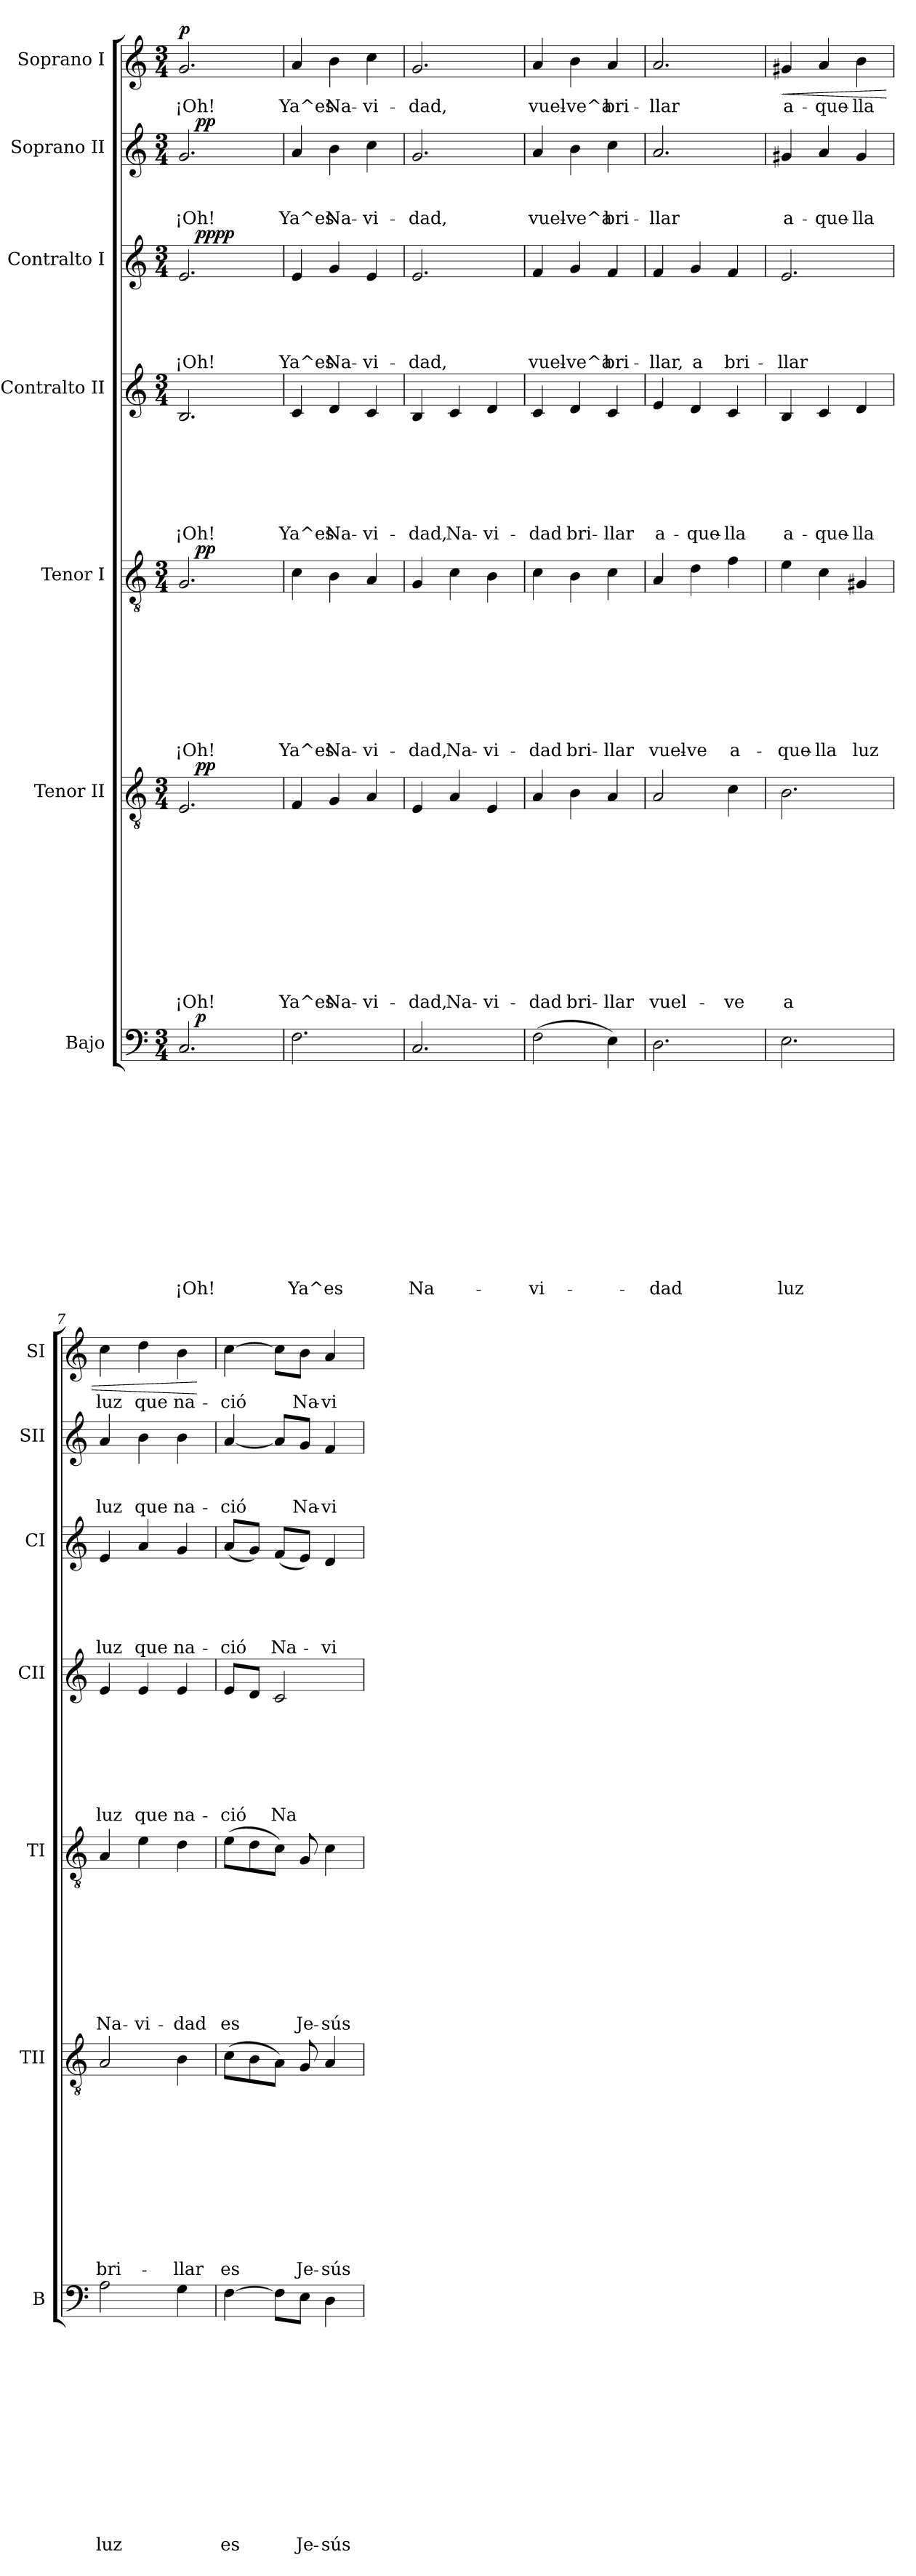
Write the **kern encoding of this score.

**kern	**text	**text	**text	**text	**text	**text	**text	**text	**text	**text	**text	**text	**text	**dynam	**kern	**text	**text	**text	**text	**text	**text	**text	**text	**text	**text	**text	**dynam	**kern	**text	**text	**text	**text	**text	**text	**text	**text	**text	**dynam	**kern	**text	**text	**text	**text	**text	**text	**text	**kern	**text	**text	**text	**text	**text	**dynam	**kern	**text	**text	**text	**dynam	**kern	**text	**dynam
*part7	*part7	*part7	*part7	*part7	*part7	*part7	*part7	*part7	*part7	*part7	*part7	*part7	*part7	*part7	*part6	*part6	*part6	*part6	*part6	*part6	*part6	*part6	*part6	*part6	*part6	*part6	*part6	*part5	*part5	*part5	*part5	*part5	*part5	*part5	*part5	*part5	*part5	*part5	*part4	*part4	*part4	*part4	*part4	*part4	*part4	*part4	*part3	*part3	*part3	*part3	*part3	*part3	*part3	*part2	*part2	*part2	*part2	*part2	*part1	*part1	*part1
*staff7	*staff7	*staff7	*staff7	*staff7	*staff7	*staff7	*staff7	*staff7	*staff7	*staff7	*staff7	*staff7	*staff7	*staff7	*staff6	*staff6	*staff6	*staff6	*staff6	*staff6	*staff6	*staff6	*staff6	*staff6	*staff6	*staff6	*staff6	*staff5	*staff5	*staff5	*staff5	*staff5	*staff5	*staff5	*staff5	*staff5	*staff5	*staff5	*staff4	*staff4	*staff4	*staff4	*staff4	*staff4	*staff4	*staff4	*staff3	*staff3	*staff3	*staff3	*staff3	*staff3	*staff3	*staff2	*staff2	*staff2	*staff2	*staff2	*staff1	*staff1	*staff1
*I"Bajo	*	*	*	*	*	*	*	*	*	*	*	*	*	*	*I"Tenor II	*	*	*	*	*	*	*	*	*	*	*	*	*I"Tenor I	*	*	*	*	*	*	*	*	*	*	*I"Contralto II	*	*	*	*	*	*	*	*I"Contralto I	*	*	*	*	*	*	*I"Soprano II	*	*	*	*	*I"Soprano I	*	*
*I'B	*	*	*	*	*	*	*	*	*	*	*	*	*	*	*I'TII	*	*	*	*	*	*	*	*	*	*	*	*	*I'TI	*	*	*	*	*	*	*	*	*	*	*I'CII	*	*	*	*	*	*	*	*I'CI	*	*	*	*	*	*	*I'SII	*	*	*	*	*I'SI	*	*
*clefF4	*	*	*	*	*	*	*	*	*	*	*	*	*	*	*clefGv2	*	*	*	*	*	*	*	*	*	*	*	*	*clefGv2	*	*	*	*	*	*	*	*	*	*	*clefG2	*	*	*	*	*	*	*	*clefG2	*	*	*	*	*	*	*clefG2	*	*	*	*	*clefG2	*	*
*k[]	*	*	*	*	*	*	*	*	*	*	*	*	*	*	*k[]	*	*	*	*	*	*	*	*	*	*	*	*	*k[]	*	*	*	*	*	*	*	*	*	*	*k[]	*	*	*	*	*	*	*	*k[]	*	*	*	*	*	*	*k[]	*	*	*	*	*k[]	*	*
*C:	*	*	*	*	*	*	*	*	*	*	*	*	*	*	*C:	*	*	*	*	*	*	*	*	*	*	*	*	*C:	*	*	*	*	*	*	*	*	*	*	*C:	*	*	*	*	*	*	*	*C:	*	*	*	*	*	*	*C:	*	*	*	*	*C:	*	*
*M3/4	*	*	*	*	*	*	*	*	*	*	*	*	*	*	*M3/4	*	*	*	*	*	*	*	*	*	*	*	*	*M3/4	*	*	*	*	*	*	*	*	*	*	*M3/4	*	*	*	*	*	*	*	*M3/4	*	*	*	*	*	*	*M3/4	*	*	*	*	*M3/4	*	*
=1	=1	=1	=1	=1	=1	=1	=1	=1	=1	=1	=1	=1	=1	=1	=1	=1	=1	=1	=1	=1	=1	=1	=1	=1	=1	=1	=1	=1	=1	=1	=1	=1	=1	=1	=1	=1	=1	=1	=1	=1	=1	=1	=1	=1	=1	=1	=1	=1	=1	=1	=1	=1	=1	=1	=1	=1	=1	=1	=1	=1	=1
!	!	!	!	!	!	!	!	!	!	!	!	!	!LO:LY:b	!	!	!	!	!	!	!	!	!	!	!	!	!LO:LY:b	!	!	!	!	!	!	!	!	!	!	!LO:LY:b	!	!	!	!	!	!	!	!	!LO:LY:b	!	!	!	!	!	!LO:LY:b	!	!	!	!	!LO:LY:b	!	!	!LO:LY:b	!LO:DY:a
*^	*	*	*	*	*	*	*	*	*	*	*	*	*	*	*^	*	*	*	*	*	*	*	*	*	*	*	*	*^	*	*	*	*	*	*	*	*	*	*	*	*	*	*	*	*	*	*	*^	*	*	*	*	*	*	*^	*	*	*	*	*	*	*
2.C/	16ryy	.	.	.	.	.	.	.	.	.	.	.	.	¡Oh!	.	2.E/	16ryy	.	.	.	.	.	.	.	.	.	.	¡Oh!	.	2.G/	16ryy	.	.	.	.	.	.	.	.	¡Oh!	.	2.B/	.	.	.	.	.	.	¡Oh!	2.e/	16ryy	.	.	.	.	¡Oh!	.	2.g/	16ryy	.	.	¡Oh!	.	2.g/	¡Oh!	p
!	!	!	!	!	!	!	!	!	!	!	!	!	!	!	!LO:DY:a	!	!	!	!	!	!	!	!	!	!	!	!	!	!LO:DY:a	!	!	!	!	!	!	!	!	!	!	!	!LO:DY:a	!	!	!	!	!	!	!	!	!	!	!	!	!	!	!	!LO:DY:a	!	!	!	!	!	!	!	!	!
!	!	!	!	!	!	!	!	!	!	!	!	!	!	!	!	!	!	!	!	!	!	!	!	!	!	!	!	!	!	!	!	!	!	!	!	!	!	!	!	!	!	!	!	!	!	!	!	!	!	!	!	!	!	!	!	!	!LO:DY:n=1:b	!	!	!	!	!	!LO:DY:a	!	!	!
.	2ryy	.	.	.	.	.	.	.	.	.	.	.	.	.	p	.	2ryy	.	.	.	.	.	.	.	.	.	.	.	pp	.	2ryy	.	.	.	.	.	.	.	.	.	pp	.	.	.	.	.	.	.	.	.	2ryy	.	.	.	.	.	pp pp	.	2ryy	.	.	.	pp	.	.	.
.	8.ryy	.	.	.	.	.	.	.	.	.	.	.	.	.	.	.	8.ryy	.	.	.	.	.	.	.	.	.	.	.	.	.	8.ryy	.	.	.	.	.	.	.	.	.	.	.	.	.	.	.	.	.	.	.	8.ryy	.	.	.	.	.	.	.	8.ryy	.	.	.	.	.	.	.
=2	=2	=2	=2	=2	=2	=2	=2	=2	=2	=2	=2	=2	=2	=2	=2	=2	=2	=2	=2	=2	=2	=2	=2	=2	=2	=2	=2	=2	=2	=2	=2	=2	=2	=2	=2	=2	=2	=2	=2	=2	=2	=2	=2	=2	=2	=2	=2	=2	=2	=2	=2	=2	=2	=2	=2	=2	=2	=2	=2	=2	=2	=2	=2	=2	=2	=2
!	!	!	!	!	!	!	!	!	!	!	!	!	!	!LO:LY:b	!	!	!	!	!	!	!	!	!	!	!	!	!	!LO:LY:b	!	!	!	!	!	!	!	!	!	!	!	!LO:LY:b	!	!	!	!	!	!	!	!	!LO:LY:b	!	!	!	!	!	!	!LO:LY:b	!	!	!	!	!	!LO:LY:b	!	!	!LO:LY:b	!
*v	*v	*	*	*	*	*	*	*	*	*	*	*	*	*	*	*	*	*	*	*	*	*	*	*	*	*	*	*	*	*v	*v	*	*	*	*	*	*	*	*	*	*	*	*	*	*	*	*	*	*	*v	*v	*	*	*	*	*	*	*v	*v	*	*	*	*	*	*	*
*	*	*	*	*	*	*	*	*	*	*	*	*	*	*	*v	*v	*	*	*	*	*	*	*	*	*	*	*	*	*	*	*	*	*	*	*	*	*	*	*	*	*	*	*	*	*	*	*	*	*	*	*	*	*	*	*	*	*	*	*	*	*	*
2.F\	.	.	.	.	.	.	.	.	.	.	.	.	Ya^es	.	4F/	.	.	.	.	.	.	.	.	.	.	Ya^es	.	4c\	.	.	.	.	.	.	.	.	Ya^es	.	4c/	.	.	.	.	.	.	Ya^es	4e/	.	.	.	.	Ya^es	.	4a/	.	.	Ya^es	.	4a/	Ya^es	.
!	!	!	!	!	!	!	!	!	!	!	!	!	!	!	!	!	!	!	!	!	!	!	!	!	!	!LO:LY:b	!	!	!	!	!	!	!	!	!	!	!LO:LY:b	!	!	!	!	!	!	!	!	!LO:LY:b	!	!	!	!	!	!LO:LY:b	!	!	!	!	!LO:LY:b	!	!	!LO:LY:b	!
.	.	.	.	.	.	.	.	.	.	.	.	.	.	.	4G/	.	.	.	.	.	.	.	.	.	.	Na-	.	4B\	.	.	.	.	.	.	.	.	Na-	.	4d/	.	.	.	.	.	.	Na-	4g/	.	.	.	.	Na-	.	4b\	.	.	Na-	.	4b\	Na-	.
!	!	!	!	!	!	!	!	!	!	!	!	!	!	!	!	!	!	!	!	!	!	!	!	!	!	!LO:LY:b	!	!	!	!	!	!	!	!	!	!	!LO:LY:b	!	!	!	!	!	!	!	!	!LO:LY:b	!	!	!	!	!	!LO:LY:b	!	!	!	!	!LO:LY:b	!	!	!LO:LY:b	!
.	.	.	.	.	.	.	.	.	.	.	.	.	.	.	4A/	.	.	.	.	.	.	.	.	.	.	-vi-	.	4A/	.	.	.	.	.	.	.	.	-vi-	.	4c/	.	.	.	.	.	.	-vi-	4e/	.	.	.	.	-vi-	.	4cc\	.	.	-vi-	.	4cc\	-vi-	.
=3	=3	=3	=3	=3	=3	=3	=3	=3	=3	=3	=3	=3	=3	=3	=3	=3	=3	=3	=3	=3	=3	=3	=3	=3	=3	=3	=3	=3	=3	=3	=3	=3	=3	=3	=3	=3	=3	=3	=3	=3	=3	=3	=3	=3	=3	=3	=3	=3	=3	=3	=3	=3	=3	=3	=3	=3	=3	=3	=3	=3	=3
!	!	!	!	!	!	!	!	!	!	!	!	!	!LO:LY:b	!	!	!	!	!	!	!	!	!	!	!	!	!LO:LY:b	!	!	!	!	!	!	!	!	!	!	!LO:LY:b	!	!	!	!	!	!	!	!	!LO:LY:b	!	!	!	!	!	!LO:LY:b	!	!	!	!	!LO:LY:b	!	!	!LO:LY:b	!
2.C/	.	.	.	.	.	.	.	.	.	.	.	.	Na-	.	4E/	.	.	.	.	.	.	.	.	.	.	-dad,	.	4G/	.	.	.	.	.	.	.	.	-dad,	.	4B/	.	.	.	.	.	.	-dad,	2.e/	.	.	.	.	-dad,	.	2.g/	.	.	-dad,	.	2.g/	-dad,	.
!	!	!	!	!	!	!	!	!	!	!	!	!	!	!	!	!	!	!	!	!	!	!	!	!	!	!LO:LY:b	!	!	!	!	!	!	!	!	!	!	!LO:LY:b	!	!	!	!	!	!	!	!	!LO:LY:b	!	!	!	!	!	!	!	!	!	!	!	!	!	!	!
.	.	.	.	.	.	.	.	.	.	.	.	.	.	.	4A/	.	.	.	.	.	.	.	.	.	.	Na-	.	4c\	.	.	.	.	.	.	.	.	Na-	.	4c/	.	.	.	.	.	.	Na-	.	.	.	.	.	.	.	.	.	.	.	.	.	.	.
!	!	!	!	!	!	!	!	!	!	!	!	!	!	!	!	!	!	!	!	!	!	!	!	!	!	!LO:LY:b	!	!	!	!	!	!	!	!	!	!	!LO:LY:b	!	!	!	!	!	!	!	!	!LO:LY:b	!	!	!	!	!	!	!	!	!	!	!	!	!	!	!
.	.	.	.	.	.	.	.	.	.	.	.	.	.	.	4E/	.	.	.	.	.	.	.	.	.	.	-vi-	.	4B\	.	.	.	.	.	.	.	.	-vi-	.	4d/	.	.	.	.	.	.	-vi-	.	.	.	.	.	.	.	.	.	.	.	.	.	.	.
=4	=4	=4	=4	=4	=4	=4	=4	=4	=4	=4	=4	=4	=4	=4	=4	=4	=4	=4	=4	=4	=4	=4	=4	=4	=4	=4	=4	=4	=4	=4	=4	=4	=4	=4	=4	=4	=4	=4	=4	=4	=4	=4	=4	=4	=4	=4	=4	=4	=4	=4	=4	=4	=4	=4	=4	=4	=4	=4	=4	=4	=4
!	!	!	!	!	!	!	!	!	!	!	!	!	!LO:LY:b	!	!	!	!	!	!	!	!	!	!	!	!	!LO:LY:b	!	!	!	!	!	!	!	!	!	!	!LO:LY:b	!	!	!	!	!	!	!	!	!LO:LY:b	!	!	!	!	!	!LO:LY:b	!	!	!	!	!LO:LY:b	!	!	!LO:LY:b	!
(>2F\	.	.	.	.	.	.	.	.	.	.	.	.	-vi-	.	4A/	.	.	.	.	.	.	.	.	.	.	-dad	.	4c\	.	.	.	.	.	.	.	.	-dad	.	4c/	.	.	.	.	.	.	-dad	4f/	.	.	.	.	vuel-	.	4a/	.	.	vuel-	.	4a/	vuel-	.
!	!	!	!	!	!	!	!	!	!	!	!	!	!	!	!	!	!	!	!	!	!	!	!	!	!	!LO:LY:b	!	!	!	!	!	!	!	!	!	!	!LO:LY:b	!	!	!	!	!	!	!	!	!LO:LY:b	!	!	!	!	!	!LO:LY:b	!	!	!	!	!LO:LY:b	!	!	!LO:LY:b	!
.	.	.	.	.	.	.	.	.	.	.	.	.	.	.	4B\	.	.	.	.	.	.	.	.	.	.	bri-	.	4B\	.	.	.	.	.	.	.	.	bri-	.	4d/	.	.	.	.	.	.	bri-	4g/	.	.	.	.	-ve^a	.	4b\	.	.	-ve^a	.	4b\	-ve^a	.
!	!	!	!	!	!	!	!	!	!	!	!	!	!	!	!	!	!	!	!	!	!	!	!	!	!	!LO:LY:b	!	!	!	!	!	!	!	!	!	!	!LO:LY:b	!	!	!	!	!	!	!	!	!LO:LY:b	!	!	!	!	!	!LO:LY:b	!	!	!	!	!LO:LY:b	!	!	!LO:LY:b	!
4E\)	.	.	.	.	.	.	.	.	.	.	.	.	.	.	4A/	.	.	.	.	.	.	.	.	.	.	-llar	.	4c\	.	.	.	.	.	.	.	.	-llar	.	4c/	.	.	.	.	.	.	-llar	4f/	.	.	.	.	bri-	.	4cc\	.	.	bri-	.	4a/	bri-	.
=5	=5	=5	=5	=5	=5	=5	=5	=5	=5	=5	=5	=5	=5	=5	=5	=5	=5	=5	=5	=5	=5	=5	=5	=5	=5	=5	=5	=5	=5	=5	=5	=5	=5	=5	=5	=5	=5	=5	=5	=5	=5	=5	=5	=5	=5	=5	=5	=5	=5	=5	=5	=5	=5	=5	=5	=5	=5	=5	=5	=5	=5
!	!	!	!	!	!	!	!	!	!	!	!	!	!LO:LY:b	!	!	!	!	!	!	!	!	!	!	!	!	!LO:LY:b	!	!	!	!	!	!	!	!	!	!	!LO:LY:b	!	!	!	!	!	!	!	!	!LO:LY:b	!	!	!	!	!	!LO:LY:b	!	!	!	!	!LO:LY:b	!	!	!LO:LY:b	!
2.D\	.	.	.	.	.	.	.	.	.	.	.	.	-dad	.	2A/	.	.	.	.	.	.	.	.	.	.	vuel-	.	4A/	.	.	.	.	.	.	.	.	vuel-	.	4e/	.	.	.	.	.	.	a-	4f/	.	.	.	.	-llar,	.	2.a/	.	.	-llar	.	2.a/	-llar	.
!	!	!	!	!	!	!	!	!	!	!	!	!	!	!	!	!	!	!	!	!	!	!	!	!	!	!	!	!	!	!	!	!	!	!	!	!	!LO:LY:b	!	!	!	!	!	!	!	!	!LO:LY:b	!	!	!	!	!	!LO:LY:b	!	!	!	!	!	!	!	!	!
.	.	.	.	.	.	.	.	.	.	.	.	.	.	.	.	.	.	.	.	.	.	.	.	.	.	.	.	4d\	.	.	.	.	.	.	.	.	-ve	.	4d/	.	.	.	.	.	.	-que-	4g/	.	.	.	.	a	.	.	.	.	.	.	.	.	.
!	!	!	!	!	!	!	!	!	!	!	!	!	!	!	!	!	!	!	!	!	!	!	!	!	!	!LO:LY:b	!	!	!	!	!	!	!	!	!	!	!LO:LY:b	!	!	!	!	!	!	!	!	!LO:LY:b	!	!	!	!	!	!LO:LY:b	!	!	!	!	!	!	!	!	!
.	.	.	.	.	.	.	.	.	.	.	.	.	.	.	4c\	.	.	.	.	.	.	.	.	.	.	-ve	.	4f\	.	.	.	.	.	.	.	.	a-	.	4c/	.	.	.	.	.	.	-lla	4f/	.	.	.	.	bri-	.	.	.	.	.	.	.	.	.
=6	=6	=6	=6	=6	=6	=6	=6	=6	=6	=6	=6	=6	=6	=6	=6	=6	=6	=6	=6	=6	=6	=6	=6	=6	=6	=6	=6	=6	=6	=6	=6	=6	=6	=6	=6	=6	=6	=6	=6	=6	=6	=6	=6	=6	=6	=6	=6	=6	=6	=6	=6	=6	=6	=6	=6	=6	=6	=6	=6	=6	=6
!	!	!	!	!	!	!	!	!	!	!	!	!	!LO:LY:b	!	!	!	!	!	!	!	!	!	!	!	!	!LO:LY:b	!	!	!	!	!	!	!	!	!	!	!LO:LY:b	!	!	!	!	!	!	!	!	!LO:LY:b	!	!	!	!	!	!LO:LY:b	!	!	!	!	!LO:LY:b	!	!	!LO:LY:b	!LO:HP:b
2.E\	.	.	.	.	.	.	.	.	.	.	.	.	luz	.	2.B\	.	.	.	.	.	.	.	.	.	.	a	.	4e\	.	.	.	.	.	.	.	.	-que-	.	4B/	.	.	.	.	.	.	a-	2.e/	.	.	.	.	-llar	.	4g#X/	.	.	a-	.	4g#X/	a-	<
!	!	!	!	!	!	!	!	!	!	!	!	!	!	!	!	!	!	!	!	!	!	!	!	!	!	!	!	!	!	!	!	!	!	!	!	!	!LO:LY:b	!	!	!	!	!	!	!	!	!LO:LY:b	!	!	!	!	!	!	!	!	!	!	!LO:LY:b	!	!	!LO:LY:b	!
.	.	.	.	.	.	.	.	.	.	.	.	.	.	.	.	.	.	.	.	.	.	.	.	.	.	.	.	4c\	.	.	.	.	.	.	.	.	-lla	.	4c/	.	.	.	.	.	.	-que-	.	.	.	.	.	.	.	4a/	.	.	-que-	.	4a/	-que-	.
!	!	!	!	!	!	!	!	!	!	!	!	!	!	!	!	!	!	!	!	!	!	!	!	!	!	!	!	!	!	!	!	!	!	!	!	!	!LO:LY:b	!	!	!	!	!	!	!	!	!LO:LY:b	!	!	!	!	!	!	!	!	!	!	!LO:LY:b	!	!	!LO:LY:b	!
.	.	.	.	.	.	.	.	.	.	.	.	.	.	.	.	.	.	.	.	.	.	.	.	.	.	.	.	4G#X/	.	.	.	.	.	.	.	.	luz	.	4d/	.	.	.	.	.	.	-lla	.	.	.	.	.	.	.	4g#/	.	.	-lla	.	4b\	-lla	.
=7	=7	=7	=7	=7	=7	=7	=7	=7	=7	=7	=7	=7	=7	=7	=7	=7	=7	=7	=7	=7	=7	=7	=7	=7	=7	=7	=7	=7	=7	=7	=7	=7	=7	=7	=7	=7	=7	=7	=7	=7	=7	=7	=7	=7	=7	=7	=7	=7	=7	=7	=7	=7	=7	=7	=7	=7	=7	=7	=7	=7	=7
!	!	!	!	!	!	!	!	!	!	!	!	!	!LO:LY:b	!	!	!	!	!	!	!	!	!	!	!	!	!LO:LY:b	!	!	!	!	!	!	!	!	!	!	!LO:LY:b	!	!	!	!	!	!	!	!	!LO:LY:b	!	!	!	!	!	!LO:LY:b	!	!	!	!	!LO:LY:b	!	!	!LO:LY:b	!
2A\	.	.	.	.	.	.	.	.	.	.	.	.	luz	.	2A/	.	.	.	.	.	.	.	.	.	.	bri-	.	4A/	.	.	.	.	.	.	.	.	Na-	.	4e/	.	.	.	.	.	.	luz	4e/	.	.	.	.	luz	.	4a/	.	.	luz	.	4cc\	luz	.
!	!	!	!	!	!	!	!	!	!	!	!	!	!	!	!	!	!	!	!	!	!	!	!	!	!	!	!	!	!	!	!	!	!	!	!	!	!LO:LY:b	!	!	!	!	!	!	!	!	!LO:LY:b	!	!	!	!	!	!LO:LY:b	!	!	!	!	!LO:LY:b	!	!	!LO:LY:b	!
.	.	.	.	.	.	.	.	.	.	.	.	.	.	.	.	.	.	.	.	.	.	.	.	.	.	.	.	4e\	.	.	.	.	.	.	.	.	-vi-	.	4e/	.	.	.	.	.	.	que	4a/	.	.	.	.	que	.	4b\	.	.	que	.	4dd\	que	.
!	!	!	!	!	!	!	!	!	!	!	!	!	!	!	!	!	!	!	!	!	!	!	!	!	!	!LO:LY:b	!	!	!	!	!	!	!	!	!	!	!LO:LY:b	!	!	!	!	!	!	!	!	!LO:LY:b	!	!	!	!	!	!LO:LY:b	!	!	!	!	!LO:LY:b	!	!	!LO:LY:b	!
4G\	.	.	.	.	.	.	.	.	.	.	.	.	.	.	4B\	.	.	.	.	.	.	.	.	.	.	-llar	.	4d\	.	.	.	.	.	.	.	.	-dad	.	4e/	.	.	.	.	.	.	na-	4g/	.	.	.	.	na-	.	4b\	.	.	na-	.	4b\	na-	.
.	.	.	.	.	.	.	.	.	.	.	.	.	.	.	.	.	.	.	.	.	.	.	.	.	.	.	.	.	.	.	.	.	.	.	.	.	.	.	.	.	.	.	.	.	.	.	.	.	.	.	.	.	.	.	.	.	.	.	.	.	[
=8	=8	=8	=8	=8	=8	=8	=8	=8	=8	=8	=8	=8	=8	=8	=8	=8	=8	=8	=8	=8	=8	=8	=8	=8	=8	=8	=8	=8	=8	=8	=8	=8	=8	=8	=8	=8	=8	=8	=8	=8	=8	=8	=8	=8	=8	=8	=8	=8	=8	=8	=8	=8	=8	=8	=8	=8	=8	=8	=8	=8	=8
!	!	!	!	!	!	!	!	!	!	!	!	!	!LO:LY:b	!	!	!	!	!	!	!	!	!	!	!	!	!LO:LY:b	!	!	!	!	!	!	!	!	!	!	!LO:LY:b	!	!	!	!	!	!	!	!	!LO:LY:b	!	!	!	!	!	!LO:LY:b	!	!	!	!	!LO:LY:b	!	!	!LO:LY:b	!
[>4F\	.	.	.	.	.	.	.	.	.	.	.	.	es	.	(>8c\L	.	.	.	.	.	.	.	.	.	.	es	.	(>8e\L	.	.	.	.	.	.	.	.	es	.	8e/L	.	.	.	.	.	.	-ció	(<8a/L	.	.	.	.	-ció	.	[<4a/	.	.	-ció	.	[>4cc\	-ció	.
.	.	.	.	.	.	.	.	.	.	.	.	.	.	.	8B\	.	.	.	.	.	.	.	.	.	.	.	.	8d\	.	.	.	.	.	.	.	.	.	.	8d/J	.	.	.	.	.	.	.	8g/J)	.	.	.	.	.	.	.	.	.	.	.	.	.	.
!	!	!	!	!	!	!	!	!	!	!	!	!	!	!	!	!	!	!	!	!	!	!	!	!	!	!	!	!	!	!	!	!	!	!	!	!	!	!	!	!	!	!	!	!	!	!LO:LY:b	!	!	!	!	!	!LO:LY:b	!	!	!	!	!	!	!	!	!
8F\L]	.	.	.	.	.	.	.	.	.	.	.	.	.	.	8A\J)	.	.	.	.	.	.	.	.	.	.	.	.	8c\J)	.	.	.	.	.	.	.	.	.	.	2c/	.	.	.	.	.	.	Na-	(<8f/L	.	.	.	.	Na-	.	8a/L]	.	.	.	.	8cc\L]	.	.
!	!	!	!	!	!	!	!	!	!	!	!	!	!LO:LY:b	!	!	!	!	!	!	!	!	!	!	!	!	!LO:LY:b	!	!	!	!	!	!	!	!	!	!	!LO:LY:b	!	!	!	!	!	!	!	!	!	!	!	!	!	!	!	!	!	!	!	!LO:LY:b	!	!	!LO:LY:b	!
8E\J	.	.	.	.	.	.	.	.	.	.	.	.	Je-	.	8G/	.	.	.	.	.	.	.	.	.	.	Je-	.	8G/	.	.	.	.	.	.	.	.	Je-	.	.	.	.	.	.	.	.	.	8e/J)	.	.	.	.	.	.	8g/J	.	.	Na-	.	8b\J	Na-	.
!	!	!	!	!	!	!	!	!	!	!	!	!	!LO:LY:b	!	!	!	!	!	!	!	!	!	!	!	!	!LO:LY:b	!	!	!	!	!	!	!	!	!	!	!LO:LY:b	!	!	!	!	!	!	!	!	!	!	!	!	!	!	!LO:LY:b	!	!	!	!	!LO:LY:b	!	!	!LO:LY:b	!
4D\	.	.	.	.	.	.	.	.	.	.	.	.	-sús	.	4A/	.	.	.	.	.	.	.	.	.	.	-sús	.	4c\	.	.	.	.	.	.	.	.	-sús	.	.	.	.	.	.	.	.	.	4d/	.	.	.	.	-vi-	.	4f/	.	.	-vi-	.	4a/	-vi-	.
=	=	=	=	=	=	=	=	=	=	=	=	=	=	=	=	=	=	=	=	=	=	=	=	=	=	=	=	=	=	=	=	=	=	=	=	=	=	=	=	=	=	=	=	=	=	=	=	=	=	=	=	=	=	=	=	=	=	=	=	=	=
*-	*-	*-	*-	*-	*-	*-	*-	*-	*-	*-	*-	*-	*-	*-	*-	*-	*-	*-	*-	*-	*-	*-	*-	*-	*-	*-	*-	*-	*-	*-	*-	*-	*-	*-	*-	*-	*-	*-	*-	*-	*-	*-	*-	*-	*-	*-	*-	*-	*-	*-	*-	*-	*-	*-	*-	*-	*-	*-	*-	*-	*-
